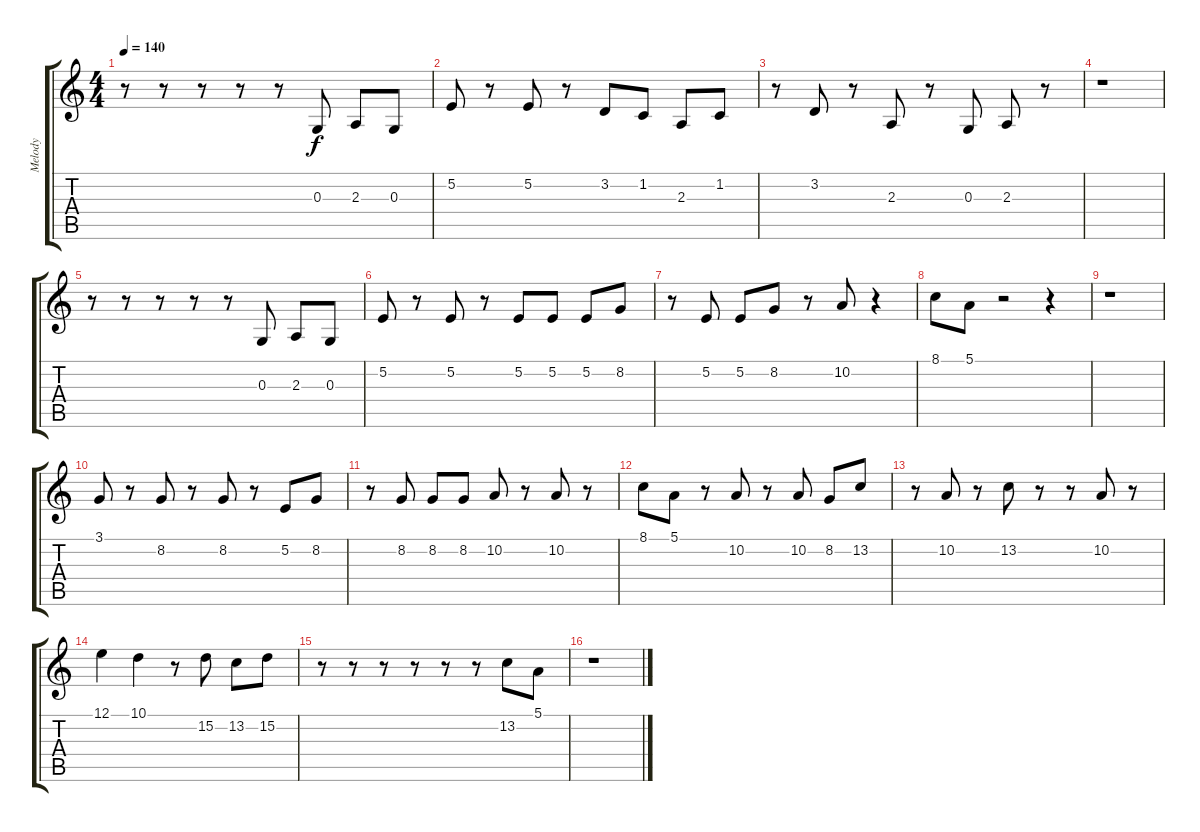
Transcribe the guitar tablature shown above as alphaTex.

\track ("Melody" "Melody") {instrument altosax}
\staff {score tabs}
\tuning (E4 B3 G3 D3 A2 E2) {hide}
\ts (4 4)
\tempo 140
\clef g2
\ks c
r.8{dy f} r.8 r.8 r.8 r.8 0.3.8 2.3.8 0.3.8 |
5.2.8 r.8 5.2.8 r.8 3.2.8 1.2.8 2.3.8 1.2.8 |
r.8 3.2.8 r.8 2.3.8 r.8 0.3.8 2.3.8 r.8 |
r.1 |
r.8 r.8 r.8 r.8 r.8 0.3.8 2.3.8 0.3.8 |
5.2.8 r.8 5.2.8 r.8 5.2.8 5.2.8 5.2.8 8.2.8 |
r.8 5.2.8 5.2.8 8.2.8 r.8 10.2.8 r.4 |
8.1.8 5.1.8 r.2 r.4 |
r.1 |
3.1.8 r.8 8.2.8 r.8 8.2.8 r.8 5.2.8 8.2.8 |
r.8 8.2.8 8.2.8 8.2.8 10.2.8 r.8 10.2.8 r.8 |
8.1.8 5.1.8 r.8 10.2.8 r.8 10.2.8 8.2.8 13.2.8 |
r.8 10.2.8 r.8 13.2.8 r.8 r.8 10.2.8 r.8 |
12.1.4 10.1.4 r.8 15.2.8 13.2.8 15.2.8 |
r.8 r.8 r.8 r.8 r.8 r.8 13.2.8 5.1.8 |
r.1
